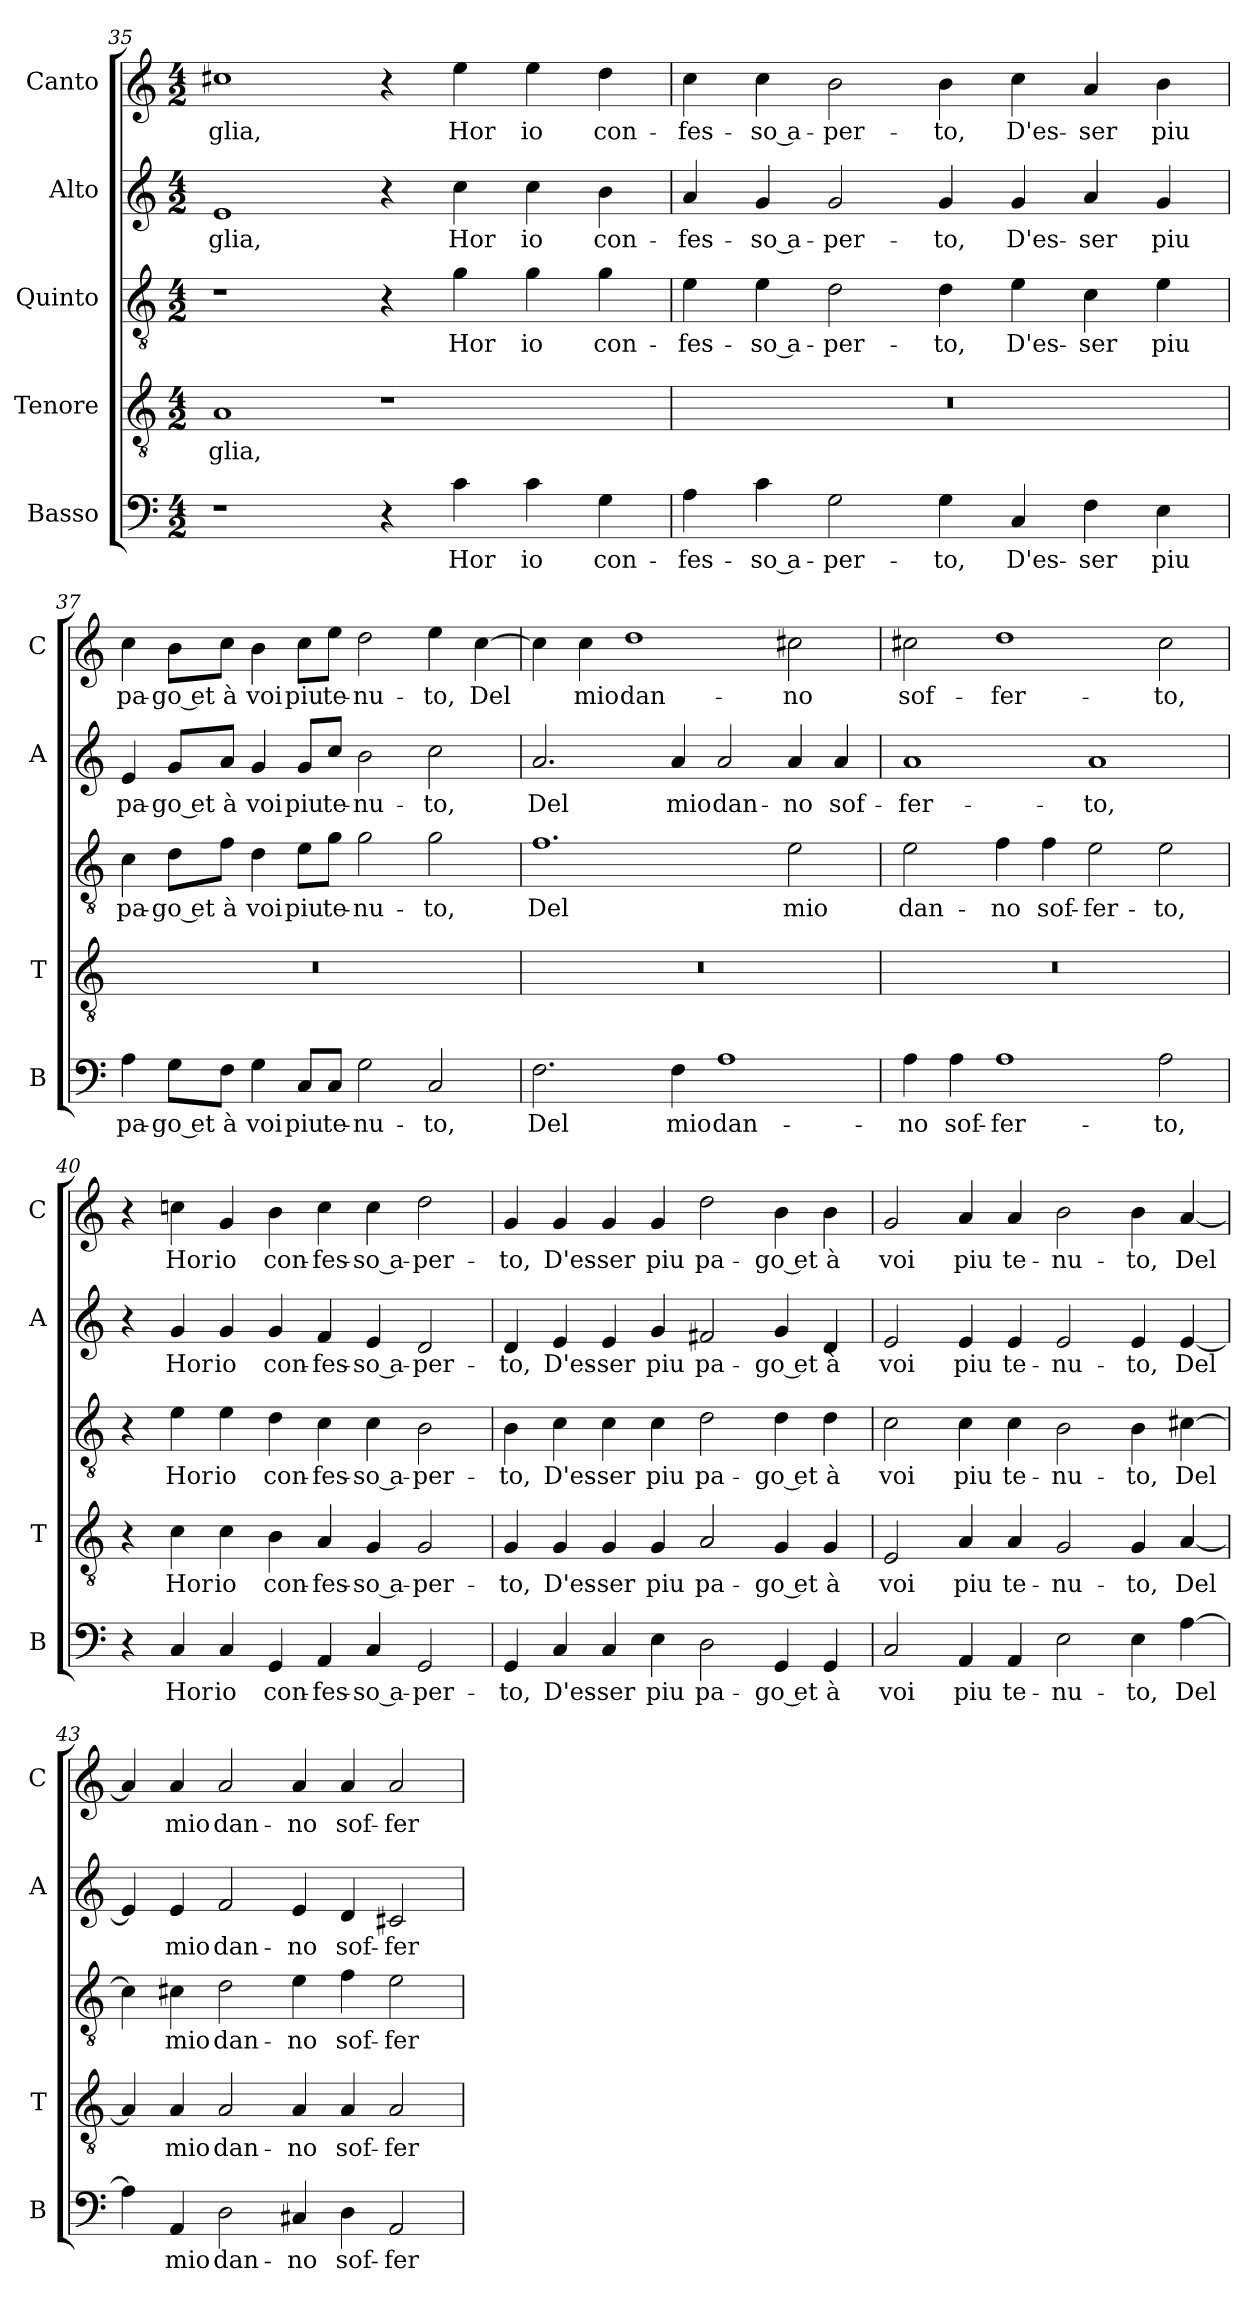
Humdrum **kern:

**kern	**text	**kern	**text	**kern	**text	**kern	**text	**kern	**text
*part5	*part5	*part4	*part4	*part3	*part3	*part2	*part2	*part1	*part1
*staff5	*staff5	*staff4	*staff4	*staff3	*staff3	*staff2	*staff2	*staff1	*staff1
*I"Basso	*	*I"Tenore	*	*I"Quinto	*	*I"Alto	*	*I"Canto	*
*I'B	*	*I'T	*	*	*	*I'A	*	*I'C	*
*clefF4	*	*clefGv2	*	*clefGv2	*	*clefG2	*	*clefG2	*
*k[]	*	*k[]	*	*k[]	*	*k[]	*	*k[]	*
*C:	*	*C:	*	*C:	*	*C:	*	*C:	*
*M4/2	*	*M4/2	*	*M4/2	*	*M4/2	*	*M4/2	*
=35	=35	=35	=35	=35	=35	=35	=35	=35	=35
!	!	!	!LO:LY:b	!	!	!	!LO:LY:b	!	!LO:LY:b
1r	.	1A	-glia,	1r	.	1e	-glia,	1cc#X	-glia,
4r	.	1r	.	4r	.	4r	.	4r	.
!	!LO:LY:b	!	!	!	!LO:LY:b	!	!LO:LY:b	!	!LO:LY:b
4c\	Hor	.	.	4g\	Hor	4cc\	Hor	4ee\	Hor
!	!LO:LY:b	!	!	!	!LO:LY:b	!	!LO:LY:b	!	!LO:LY:b
4c\	io	.	.	4g\	io	4cc\	io	4ee\	io
!	!LO:LY:b	!	!	!	!LO:LY:b	!	!LO:LY:b	!	!LO:LY:b
4G\	con-	.	.	4g\	con-	4b\	con-	4dd\	con-
=36	=36	=36	=36	=36	=36	=36	=36	=36	=36
!	!LO:LY:b	!	!	!	!LO:LY:b	!	!LO:LY:b	!	!LO:LY:b
4A\	-fes-	0r	.	4e\	-fes-	4a/	-fes-	4cc\	-fes-
!	!LO:LY:b	!	!	!	!LO:LY:b	!	!LO:LY:b	!	!LO:LY:b
4c\	-so a-	.	.	4e\	-so a-	4g/	-so a-	4cc\	-so a-
!	!LO:LY:b	!	!	!	!LO:LY:b	!	!LO:LY:b	!	!LO:LY:b
2G\	-per-	.	.	2d\	-per-	2g/	-per-	2b\	-per-
!	!LO:LY:b	!	!	!	!LO:LY:b	!	!LO:LY:b	!	!LO:LY:b
4G\	-to,	.	.	4d\	-to,	4g/	-to,	4b\	-to,
!	!LO:LY:b	!	!	!	!LO:LY:b	!	!LO:LY:b	!	!LO:LY:b
4C/	D'es-	.	.	4e\	D'es-	4g/	D'es-	4cc\	D'es-
!	!LO:LY:b	!	!	!	!LO:LY:b	!	!LO:LY:b	!	!LO:LY:b
4F\	-ser	.	.	4c\	-ser	4a/	-ser	4a/	-ser
!	!LO:LY:b	!	!	!	!LO:LY:b	!	!LO:LY:b	!	!LO:LY:b
4E\	piu	.	.	4e\	piu	4g/	piu	4b\	piu
!!LO:PB:g=z
=37	=37	=37	=37	=37	=37	=37	=37	=37	=37
!	!LO:LY:b	!	!	!	!LO:LY:b	!	!LO:LY:b	!	!LO:LY:b
4A\	pa-	0r	.	4c\	pa-	4e/	pa-	4cc\	pa-
!	!LO:LY:b	!	!	!	!LO:LY:b	!	!LO:LY:b	!	!LO:LY:b
8G\L	-go et	.	.	8d\L	-go et	8g/L	-go et	8b\L	-go et
!	!LO:LY:b	!	!	!	!LO:LY:b	!	!LO:LY:b	!	!LO:LY:b
8F\J	à	.	.	8f\J	à	8a/J	à	8cc\J	à
!	!LO:LY:b	!	!	!	!LO:LY:b	!	!LO:LY:b	!	!LO:LY:b
4G\	voi	.	.	4d\	voi	4g/	voi	4b\	voi
!	!LO:LY:b	!	!	!	!LO:LY:b	!	!LO:LY:b	!	!LO:LY:b
8C/L	piu	.	.	8e\L	piu	8g/L	piu	8cc\L	piu
!	!LO:LY:b	!	!	!	!LO:LY:b	!	!LO:LY:b	!	!LO:LY:b
8C/J	te-	.	.	8g\J	te-	8cc/J	te-	8ee\J	te-
!	!LO:LY:b	!	!	!	!LO:LY:b	!	!LO:LY:b	!	!LO:LY:b
2G\	-nu-	.	.	2g\	-nu-	2b\	-nu-	2dd\	-nu-
!	!LO:LY:b	!	!	!	!LO:LY:b	!	!LO:LY:b	!	!LO:LY:b
2C/	-to,	.	.	2g\	-to,	2cc\	-to,	4ee\	-to,
!	!	!	!	!	!	!	!	!	!LO:LY:b
.	.	.	.	.	.	.	.	[4cc\	Del
=38	=38	=38	=38	=38	=38	=38	=38	=38	=38
!	!LO:LY:b	!	!	!	!LO:LY:b	!	!LO:LY:b	!	!
2.F\	Del	0r	.	1.f	Del	2.a/	Del	4cc\]	.
!	!	!	!	!	!	!	!	!	!LO:LY:b
.	.	.	.	.	.	.	.	4cc\	mio
!	!	!	!	!	!	!	!	!	!LO:LY:b
.	.	.	.	.	.	.	.	1dd	dan-
!	!LO:LY:b	!	!	!	!	!	!LO:LY:b	!	!
4F\	mio	.	.	.	.	4a/	mio	.	.
!	!LO:LY:b	!	!	!	!	!	!LO:LY:b	!	!
1A	dan-	.	.	.	.	2a/	dan-	.	.
!	!	!	!	!	!LO:LY:b	!	!LO:LY:b	!	!LO:LY:b
.	.	.	.	2e\	mio	4a/	-no	2cc#X\	-no
!	!	!	!	!	!	!	!LO:LY:b	!	!
.	.	.	.	.	.	4a/	sof-	.	.
=39	=39	=39	=39	=39	=39	=39	=39	=39	=39
!	!LO:LY:b	!	!	!	!LO:LY:b	!	!LO:LY:b	!	!LO:LY:b
4A\	-no	0r	.	2e\	dan-	1a	-fer-	2cc#X\	sof-
!	!LO:LY:b	!	!	!	!	!	!	!	!
4A\	sof-	.	.	.	.	.	.	.	.
!	!LO:LY:b	!	!	!	!LO:LY:b	!	!	!	!LO:LY:b
1A	-fer-	.	.	4f\	-no	.	.	1dd	-fer-
!	!	!	!	!	!LO:LY:b	!	!	!	!
.	.	.	.	4f\	sof-	.	.	.	.
!	!	!	!	!	!LO:LY:b	!	!LO:LY:b	!	!
.	.	.	.	2e\	-fer-	1a	-to,	.	.
!	!LO:LY:b	!	!	!	!LO:LY:b	!	!	!	!LO:LY:b
2A\	-to,	.	.	2e\	-to,	.	.	2cc#\	-to,
=40	=40	=40	=40	=40	=40	=40	=40	=40	=40
4r	.	4r	.	4r	.	4r	.	4r	.
!	!LO:LY:b	!	!LO:LY:b	!	!LO:LY:b	!	!LO:LY:b	!	!LO:LY:b
4C/	Hor	4c\	Hor	4e\	Hor	4g/	Hor	4ccni\	Hor
!	!LO:LY:b	!	!LO:LY:b	!	!LO:LY:b	!	!LO:LY:b	!	!LO:LY:b
4C/	io	4c\	io	4e\	io	4g/	io	4g/	io
!	!LO:LY:b	!	!LO:LY:b	!	!LO:LY:b	!	!LO:LY:b	!	!LO:LY:b
4GG/	con-	4B\	con-	4d\	con-	4g/	con-	4b\	con-
!	!LO:LY:b	!	!LO:LY:b	!	!LO:LY:b	!	!LO:LY:b	!	!LO:LY:b
4AA/	-fes-	4A/	-fes-	4c\	-fes-	4f/	-fes-	4cc\	-fes-
!	!LO:LY:b	!	!LO:LY:b	!	!LO:LY:b	!	!LO:LY:b	!	!LO:LY:b
4C/	-so a-	4G/	-so a-	4c\	-so a-	4e/	-so a-	4cc\	-so a-
!	!LO:LY:b	!	!LO:LY:b	!	!LO:LY:b	!	!LO:LY:b	!	!LO:LY:b
2GG/	-per-	2G/	-per-	2B\	-per-	2d/	-per-	2dd\	-per-
!!LO:LB:g=z
=41	=41	=41	=41	=41	=41	=41	=41	=41	=41
!	!LO:LY:b	!	!LO:LY:b	!	!LO:LY:b	!	!LO:LY:b	!	!LO:LY:b
4GG/	-to,	4G/	-to,	4B\	-to,	4d/	-to,	4g/	-to,
!	!LO:LY:b	!	!LO:LY:b	!	!LO:LY:b	!	!LO:LY:b	!	!LO:LY:b
4C/	D'es-	4G/	D'es-	4c\	D'es-	4e/	D'es-	4g/	D'es-
!	!LO:LY:b	!	!LO:LY:b	!	!LO:LY:b	!	!LO:LY:b	!	!LO:LY:b
4C/	-ser	4G/	-ser	4c\	-ser	4e/	-ser	4g/	-ser
!	!LO:LY:b	!	!LO:LY:b	!	!LO:LY:b	!	!LO:LY:b	!	!LO:LY:b
4E\	piu	4G/	piu	4c\	piu	4g/	piu	4g/	piu
!	!LO:LY:b	!	!LO:LY:b	!	!LO:LY:b	!	!LO:LY:b	!	!LO:LY:b
2D\	pa-	2A/	pa-	2d\	pa-	2f#X/	pa-	2dd\	pa-
!	!LO:LY:b	!	!LO:LY:b	!	!LO:LY:b	!	!LO:LY:b	!	!LO:LY:b
4GG/	-go et	4G/	-go et	4d\	-go et	4g/	-go et	4b\	-go et
!	!LO:LY:b	!	!LO:LY:b	!	!LO:LY:b	!	!LO:LY:b	!	!LO:LY:b
4GG/	à	4G/	à	4d\	à	4d/	à	4b\	à
=42	=42	=42	=42	=42	=42	=42	=42	=42	=42
!	!LO:LY:b	!	!LO:LY:b	!	!LO:LY:b	!	!LO:LY:b	!	!LO:LY:b
2C/	voi	2E/	voi	2c\	voi	2e/	voi	2g/	voi
!	!LO:LY:b	!	!LO:LY:b	!	!LO:LY:b	!	!LO:LY:b	!	!LO:LY:b
4AA/	piu	4A/	piu	4c\	piu	4e/	piu	4a/	piu
!	!LO:LY:b	!	!LO:LY:b	!	!LO:LY:b	!	!LO:LY:b	!	!LO:LY:b
4AA/	te-	4A/	te-	4c\	te-	4e/	te-	4a/	te-
!	!LO:LY:b	!	!LO:LY:b	!	!LO:LY:b	!	!LO:LY:b	!	!LO:LY:b
2E\	-nu-	2G/	-nu-	2B\	-nu-	2e/	-nu-	2b\	-nu-
!	!LO:LY:b	!	!LO:LY:b	!	!LO:LY:b	!	!LO:LY:b	!	!LO:LY:b
4E\	-to,	4G/	-to,	4B\	-to,	4e/	-to,	4b\	-to,
!	!LO:LY:b	!	!LO:LY:b	!	!LO:LY:b	!	!LO:LY:b	!	!LO:LY:b
[4A\	Del	[4A/	Del	[4c#X\	Del	[4e/	Del	[4a/	Del
=43	=43	=43	=43	=43	=43	=43	=43	=43	=43
4A\]	.	4A/]	.	4c#\]	.	4e/]	.	4a/]	.
!	!LO:LY:b	!	!LO:LY:b	!	!LO:LY:b	!	!LO:LY:b	!	!LO:LY:b
4AA/	mio	4A/	mio	4c#X\	mio	4e/	mio	4a/	mio
!	!LO:LY:b	!	!LO:LY:b	!	!LO:LY:b	!	!LO:LY:b	!	!LO:LY:b
2D\	dan-	2A/	dan-	2d\	dan-	2f/	dan-	2a/	dan-
!	!LO:LY:b	!	!LO:LY:b	!	!LO:LY:b	!	!LO:LY:b	!	!LO:LY:b
4C#X/	-no	4A/	-no	4e\	-no	4e/	-no	4a/	-no
!	!LO:LY:b	!	!LO:LY:b	!	!LO:LY:b	!	!LO:LY:b	!	!LO:LY:b
4D\	sof-	4A/	sof-	4f\	sof-	4d/	sof-	4a/	sof-
!	!LO:LY:b	!	!LO:LY:b	!	!LO:LY:b	!	!LO:LY:b	!	!LO:LY:b
2AA/	-fer-	2A/	-fer-	2e\	-fer-	2c#X/	-fer-	2a/	-fer-
=	=	=	=	=	=	=	=	=	=
*-	*-	*-	*-	*-	*-	*-	*-	*-	*-
